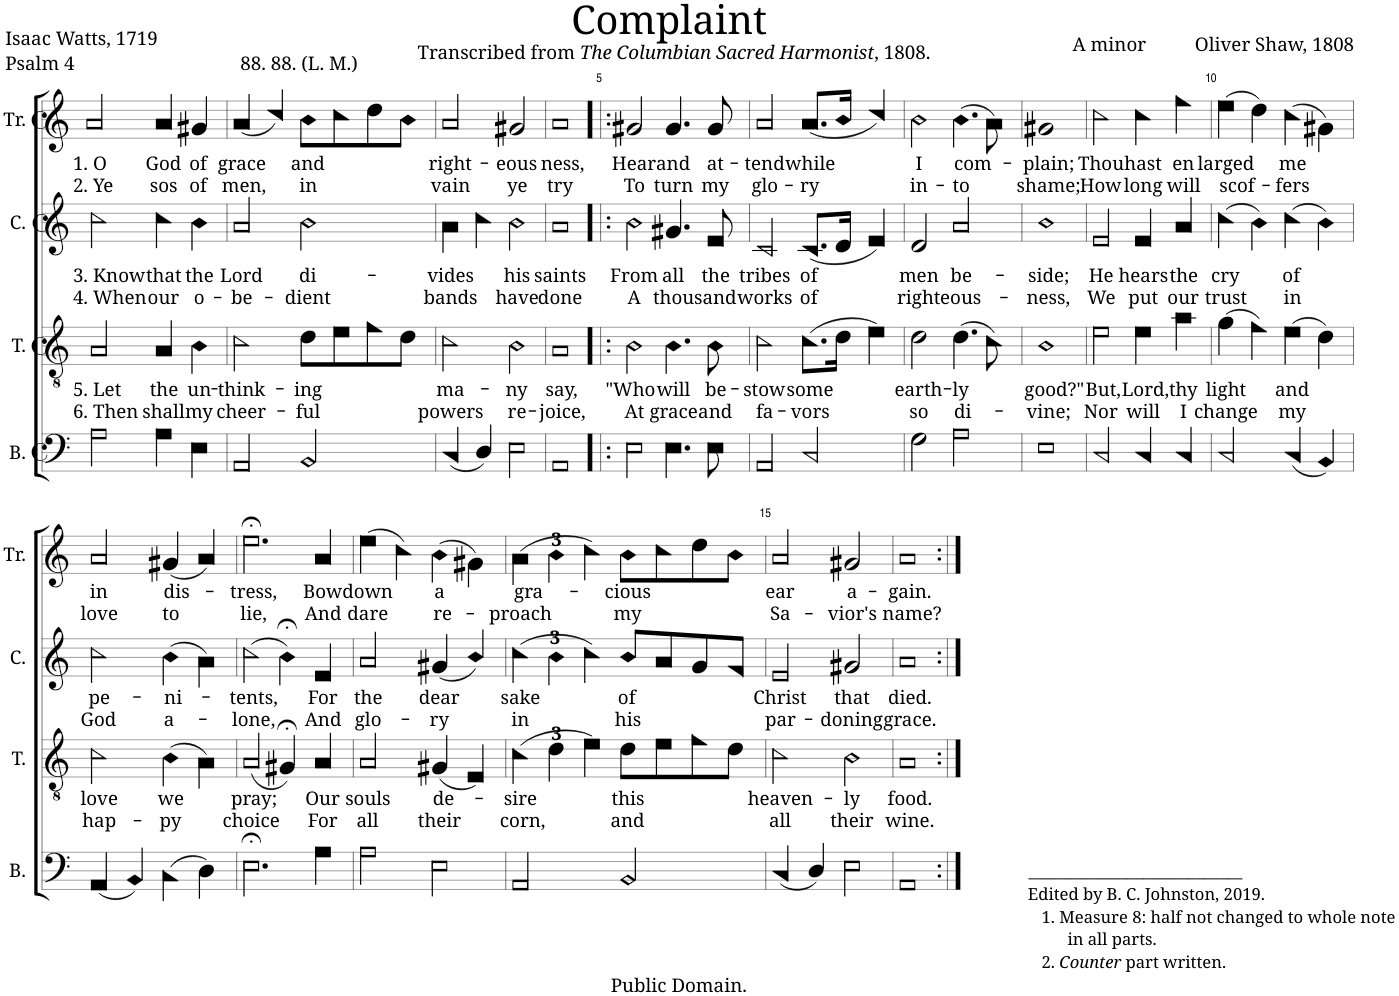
**kern	**kern	**text	**text	**kern	**text	**text	**kern	**text	**text
*part4	*part3	*part3	*part3	*part2	*part2	*part2	*part1	*part1	*part1
*staff4	*staff3	*staff3	*staff3	*staff2	*staff2	*staff2	*staff1	*staff1	*staff1
*I"B.	*I"T.	*	*	*I"C.	*	*	*I"Tr.	*	*
*I'B.	*I'T.	*	*	*I'C.	*	*	*I'Tr.	*	*
*clefF4	*clefGv2	*	*	*clefG2	*	*	*clefG2	*	*
*k[]	*k[]	*	*	*k[]	*	*	*k[]	*	*
*M4/4	*M4/4	*	*	*M4/4	*	*	*M4/4	*	*
*met(c)	*met(c)	*	*	*met(c)	*	*	*met(c)	*	*
=1	=1	=1	=1	=1	=1	=1	=1	=1	=1
!	!	!LO:LY:b	!LO:LY:b	!	!LO:LY:b	!LO:LY:b	!	!LO:LY:b	!LO:LY:b
2A!\	2A!/	5. Let	6. Then	2cc!\	3. Know	4. When	2a!/	1. O	2. Ye
!	!	!LO:LY:b	!LO:LY:b	!	!LO:LY:b	!LO:LY:b	!	!LO:LY:b	!LO:LY:b
4A!\	4A!/	the	shall	4cc!\	that	our	4a!/	God	sos
!	!	!LO:LY:b	!LO:LY:b	!	!LO:LY:b	!LO:LY:b	!	!LO:LY:b	!LO:LY:b
4E!\	4B!\	un-	my	4b!\	the	o-	4g#X!/	of	of
=2	=2	=2	=2	=2	=2	=2	=2	=2	=2
!	!	!LO:LY:b	!LO:LY:b	!	!LO:LY:b	!LO:LY:b	!	!LO:LY:b	!LO:LY:b
2AA!/	2c!\	-think-	cheer-	2a!/	Lord	-be-	(4a!/	grace	men,
.	.	.	.	.	.	.	4cc!/)	.	.
!	!	!LO:LY:b	!LO:LY:b	!	!LO:LY:b	!LO:LY:b	!	!LO:LY:b	!LO:LY:b
2BB!/	8d!\L	-ing	-ful	2b!\	di-	-dient	8b!\L	and	in
.	8e!\	.	.	.	.	.	8cc!\	.	.
.	8f!\	.	.	.	.	.	8dd!\	.	.
.	8d!\J	.	.	.	.	.	8b!\J	.	.
=3	=3	=3	=3	=3	=3	=3	=3	=3	=3
!	!	!LO:LY:b	!LO:LY:b	!	!LO:LY:b	!LO:LY:b	!	!LO:LY:b	!LO:LY:b
(4C!/	2c!\	ma-	powers	4a!\	-vides	bands	2a!/	right-	vain
4D!/)	.	.	.	4cc!\	.	.	.	.	.
!	!	!LO:LY:b	!LO:LY:b	!	!LO:LY:b	!LO:LY:b	!	!LO:LY:b	!LO:LY:b
2E!\	2B!\	-ny	re-	2b!\	his	have	2g#X!/	-eous-	ye
=4	=4	=4	=4	=4	=4	=4	=4	=4	=4
!	!	!LO:LY:b	!LO:LY:b	!	!LO:LY:b	!LO:LY:b	!	!LO:LY:b	!LO:LY:b
1AA!	1A!	say,	-joice,	1a!	saints	done	1a!	-ness,	try
=5!|:	=5!|:	=5!|:	=5!|:	=5!|:	=5!|:	=5!|:	=5!|:	=5!|:	=5!|:
!	!	!LO:LY:b	!LO:LY:b	!	!LO:LY:b	!LO:LY:b	!	!LO:LY:b	!LO:LY:b
2E!\	2B!\	"Who	At	2b!\	From	A	2g#X!/	Hear	To
!	!	!LO:LY:b	!LO:LY:b	!	!LO:LY:b	!LO:LY:b	!	!LO:LY:b	!LO:LY:b
4.E!\	4.B!\	will	grace	4.g#X!/	all	thou-	4.g#!/	and	turn
!	!	!LO:LY:b	!LO:LY:b	!	!LO:LY:b	!LO:LY:b	!	!LO:LY:b	!LO:LY:b
8E!\	8B!\	be-	and	8e!/	the	-sand	8g#!/	at-	my
=6	=6	=6	=6	=6	=6	=6	=6	=6	=6
!	!	!LO:LY:b	!LO:LY:b	!	!LO:LY:b	!LO:LY:b	!	!LO:LY:b	!LO:LY:b
2AA!/	2c!\	-stow	fa-	2c!/	tribes	works	2a!/	-tend	glo-
!	!	!LO:LY:b	!LO:LY:b	!	!LO:LY:b	!LO:LY:b	!	!LO:LY:b	!LO:LY:b
2C!/	(8.c!\L	some	-vors	(8.c!/L	of	of	(8.a!/L	while	-ry
.	16d!\Jk	.	.	16d!/Jk	.	.	16b!/Jk	.	.
.	4e!\)	.	.	4e!/)	.	.	4cc!/)	.	.
=7	=7	=7	=7	=7	=7	=7	=7	=7	=7
!	!	!LO:LY:b	!LO:LY:b	!	!LO:LY:b	!LO:LY:b	!	!LO:LY:b	!LO:LY:b
2G!\	2d!\	earth-	so	2d!/	men	-right-	2b!\	I	in-
!	!	!LO:LY:b	!LO:LY:b	!	!LO:LY:b	!LO:LY:b	!	!LO:LY:b	!LO:LY:b
2A!\	(4.d!\	-ly	di-	2a!/	be-	-eous-	(4.b!\	com-	-to
.	8c!\)	.	.	.	.	.	8a!\)	.	.
=8	=8	=8	=8	=8	=8	=8	=8	=8	=8
!	!	!LO:LY:b	!LO:LY:b	!	!LO:LY:b	!LO:LY:b	!	!LO:LY:b	!LO:LY:b
1E!	1B!	good?"	-vine;	1b!	-side;	-ness,	1g#X!	-plain;	shame;
=9	=9	=9	=9	=9	=9	=9	=9	=9	=9
!	!	!LO:LY:b	!LO:LY:b	!	!LO:LY:b	!LO:LY:b	!	!LO:LY:b	!LO:LY:b
2C!/	2e!\	But,	Nor	2e!/	He	We	2cc!\	Thou	How
!	!	!LO:LY:b	!LO:LY:b	!	!LO:LY:b	!LO:LY:b	!	!LO:LY:b	!LO:LY:b
4C!/	4e!\	Lord,	will	4e!/	hears	put	4cc!\	hast	long
!	!	!LO:LY:b	!LO:LY:b	!	!LO:LY:b	!LO:LY:b	!	!LO:LY:b	!LO:LY:b
4C!/	4a!\	thy	I	4a!/	the	our	4ff!\	en-	will
=10	=10	=10	=10	=10	=10	=10	=10	=10	=10
!	!	!LO:LY:b	!LO:LY:b	!	!LO:LY:b	!LO:LY:b	!	!LO:LY:b	!LO:LY:b
2C!/	(4g!\	light	change	(4cc!\	cry	trust	(4ee!\	-larged	scof-
.	4f!\)	.	.	4b!\)	.	.	4dd!\)	.	.
!	!	!LO:LY:b	!LO:LY:b	!	!LO:LY:b	!LO:LY:b	!	!LO:LY:b	!LO:LY:b
(4C!/	(4e!\	and	my	(4cc!\	of	in	(4cc!\	me	-fers
4BB!/)	4d!\)	.	.	4b!\)	.	.	4g#X!\)	.	.
!!LO:LB:g=z
=11	=11	=11	=11	=11	=11	=11	=11	=11	=11
!	!	!LO:LY:b	!LO:LY:b	!	!LO:LY:b	!LO:LY:b	!	!LO:LY:b	!LO:LY:b
(4AA!/	2c!\	love	hap-	2cc!\	pe-	God	2a!/	in	love
4BB!/)	.	.	.	.	.	.	.	.	.
!	!	!LO:LY:b	!LO:LY:b	!	!LO:LY:b	!LO:LY:b	!	!LO:LY:b	!LO:LY:b
(4C!\	(4B!\	we	-py	(4b!\	-ni-	a-	(4g#X!/	dis-	to
4D!\)	4A!\)	.	.	4a!\)	.	.	4a!/)	.	.
=12	=12	=12	=12	=12	=12	=12	=12	=12	=12
!	!	!LO:LY:b	!LO:LY:b	!	!LO:LY:b	!LO:LY:b	!	!LO:LY:b	!LO:LY:b
2.E;<!\	(2A!/	pray;	choice	(2cc!\	-tents,	-lone,	2.ee;<!\	-tress,	lie,
.	4G#X;<!/)	.	.	4b;<!\)	.	.	.	.	.
!	!	!LO:LY:b	!LO:LY:b	!	!LO:LY:b	!LO:LY:b	!	!LO:LY:b	!LO:LY:b
4A!\	4A!/	Our	For	4e!/	For	And	4a!/	Bow	And
=13	=13	=13	=13	=13	=13	=13	=13	=13	=13
!	!	!LO:LY:b	!LO:LY:b	!	!LO:LY:b	!LO:LY:b	!	!LO:LY:b	!LO:LY:b
2A!\	2A!/	souls	all	2a!/	the	glo-	(4ee!\	down	dare
.	.	.	.	.	.	.	4cc!\)	.	.
!	!	!LO:LY:b	!LO:LY:b	!	!LO:LY:b	!LO:LY:b	!	!LO:LY:b	!LO:LY:b
2E!\	(4G#X!/	de-	their	(4g#X!/	dear	-ry	(4b!\	a	re-
.	4E!/)	.	.	4b!/)	.	.	4g#X!\)	.	.
=14	=14	=14	=14	=14	=14	=14	=14	=14	=14
*	*Xbrackettup	*	*	*	*	*	*	*	*
!	!	!LO:LY:b	!LO:LY:b	!	!	!	!	!	!
*	*	*	*	*Xbrackettup	*	*	*	*	*
!	!	!	!	!	!LO:LY:b	!LO:LY:b	!	!	!
*	*	*	*	*	*	*	*Xbrackettup	*	*
!	!	!	!	!	!	!	!	!LO:LY:b	!LO:LY:b
2AA!/	(6c!\	-sire	corn,	(6cc!\	sake	in	(6a!\	gra-	-proach
.	6d!\	.	.	6b!\	.	.	6b!\	.	.
.	6e!\)	.	.	6cc!\)	.	.	6cc!\)	.	.
!	!	!LO:LY:b	!LO:LY:b	!	!LO:LY:b	!LO:LY:b	!	!LO:LY:b	!LO:LY:b
2BB!/	8d!\L	this	and	8b!/L	of	his	8b!\L	-cious	my
.	8e!\	.	.	8a!/	.	.	8cc!\	.	.
.	8f!\	.	.	8g!/	.	.	8dd!\	.	.
.	8d!\J	.	.	8f!/J	.	.	8b!\J	.	.
=15	=15	=15	=15	=15	=15	=15	=15	=15	=15
!	!	!LO:LY:b	!LO:LY:b	!	!LO:LY:b	!LO:LY:b	!	!LO:LY:b	!LO:LY:b
(4C!/	2c!\	heaven-	all	2e!/	Christ	par-	2a!/	ear	Sa-
4D!/)	.	.	.	.	.	.	.	.	.
!	!	!LO:LY:b	!LO:LY:b	!	!LO:LY:b	!LO:LY:b	!	!LO:LY:b	!LO:LY:b
2E!\	2B!\	-ly	their	2g#X!/	that	-doning	2g#X!/	a-	-vior's
=16	=16	=16	=16	=16	=16	=16	=16	=16	=16
!	!	!LO:LY:b	!LO:LY:b	!	!LO:LY:b	!LO:LY:b	!	!LO:LY:b	!LO:LY:b
1AA!	1A!	food.	wine.	1a!	died.	grace.	1a!	-gain.	name?
=:|!	=:|!	=:|!	=:|!	=:|!	=:|!	=:|!	=:|!	=:|!	=:|!
*-	*-	*-	*-	*-	*-	*-	*-	*-	*-
